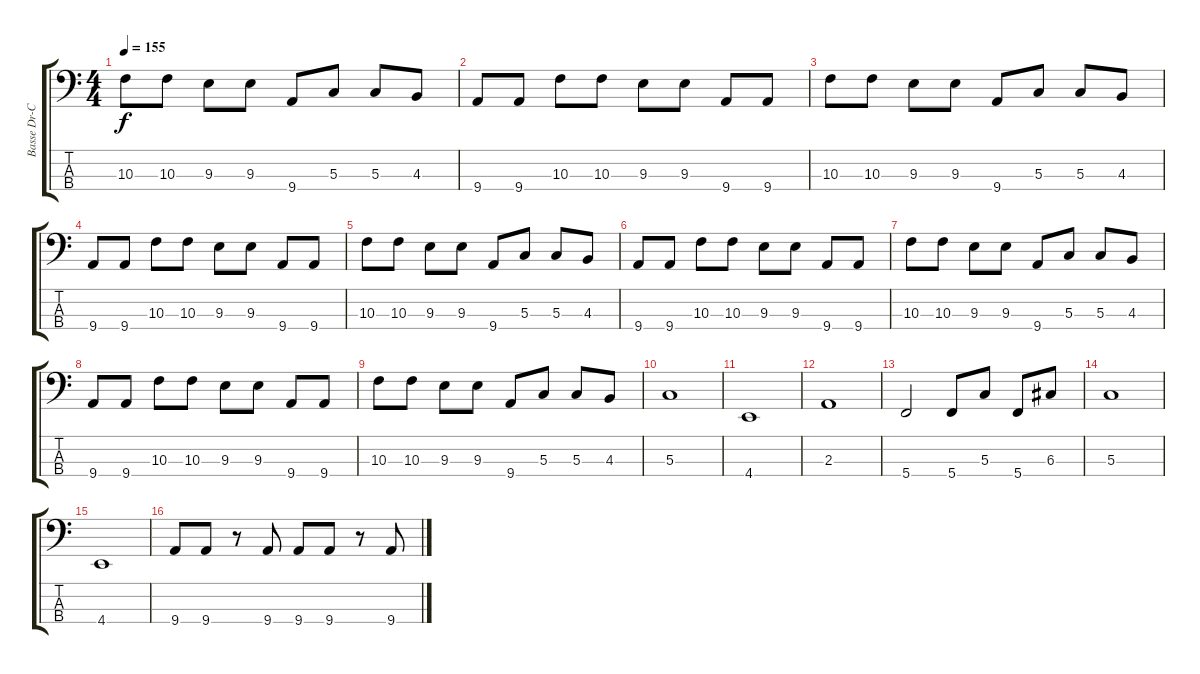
\track ("Basse Dr-C" "Basse Dr-C") {instrument electricbassfinger}
\staff {score tabs}
\tuning (F2 C2 G1 C1) {hide}
\ts (4 4)
\tempo 155
\clef f4
\ks c
10.3.8{dy f} 10.3.8 9.3.8 9.3.8 9.4.8 5.3.8 5.3.8 4.3.8 |
9.4.8 9.4.8 10.3.8 10.3.8 9.3.8 9.3.8 9.4.8 9.4.8 |
10.3.8 10.3.8 9.3.8 9.3.8 9.4.8 5.3.8 5.3.8 4.3.8 |
9.4.8 9.4.8 10.3.8 10.3.8 9.3.8 9.3.8 9.4.8 9.4.8 |
10.3.8 10.3.8 9.3.8 9.3.8 9.4.8 5.3.8 5.3.8 4.3.8 |
9.4.8 9.4.8 10.3.8 10.3.8 9.3.8 9.3.8 9.4.8 9.4.8 |
10.3.8 10.3.8 9.3.8 9.3.8 9.4.8 5.3.8 5.3.8 4.3.8 |
9.4.8 9.4.8 10.3.8 10.3.8 9.3.8 9.3.8 9.4.8 9.4.8 |
10.3.8 10.3.8 9.3.8 9.3.8 9.4.8 5.3.8 5.3.8 4.3.8 |
5.3.1 |
4.4.1 |
2.3.1 |
5.4.2 5.4.8 5.3.8 5.4.8 6.3.8 |
5.3.1 |
4.4.1 |
9.4.8 9.4.8 r.8 9.4.8 9.4.8 9.4.8 r.8 9.4.8
